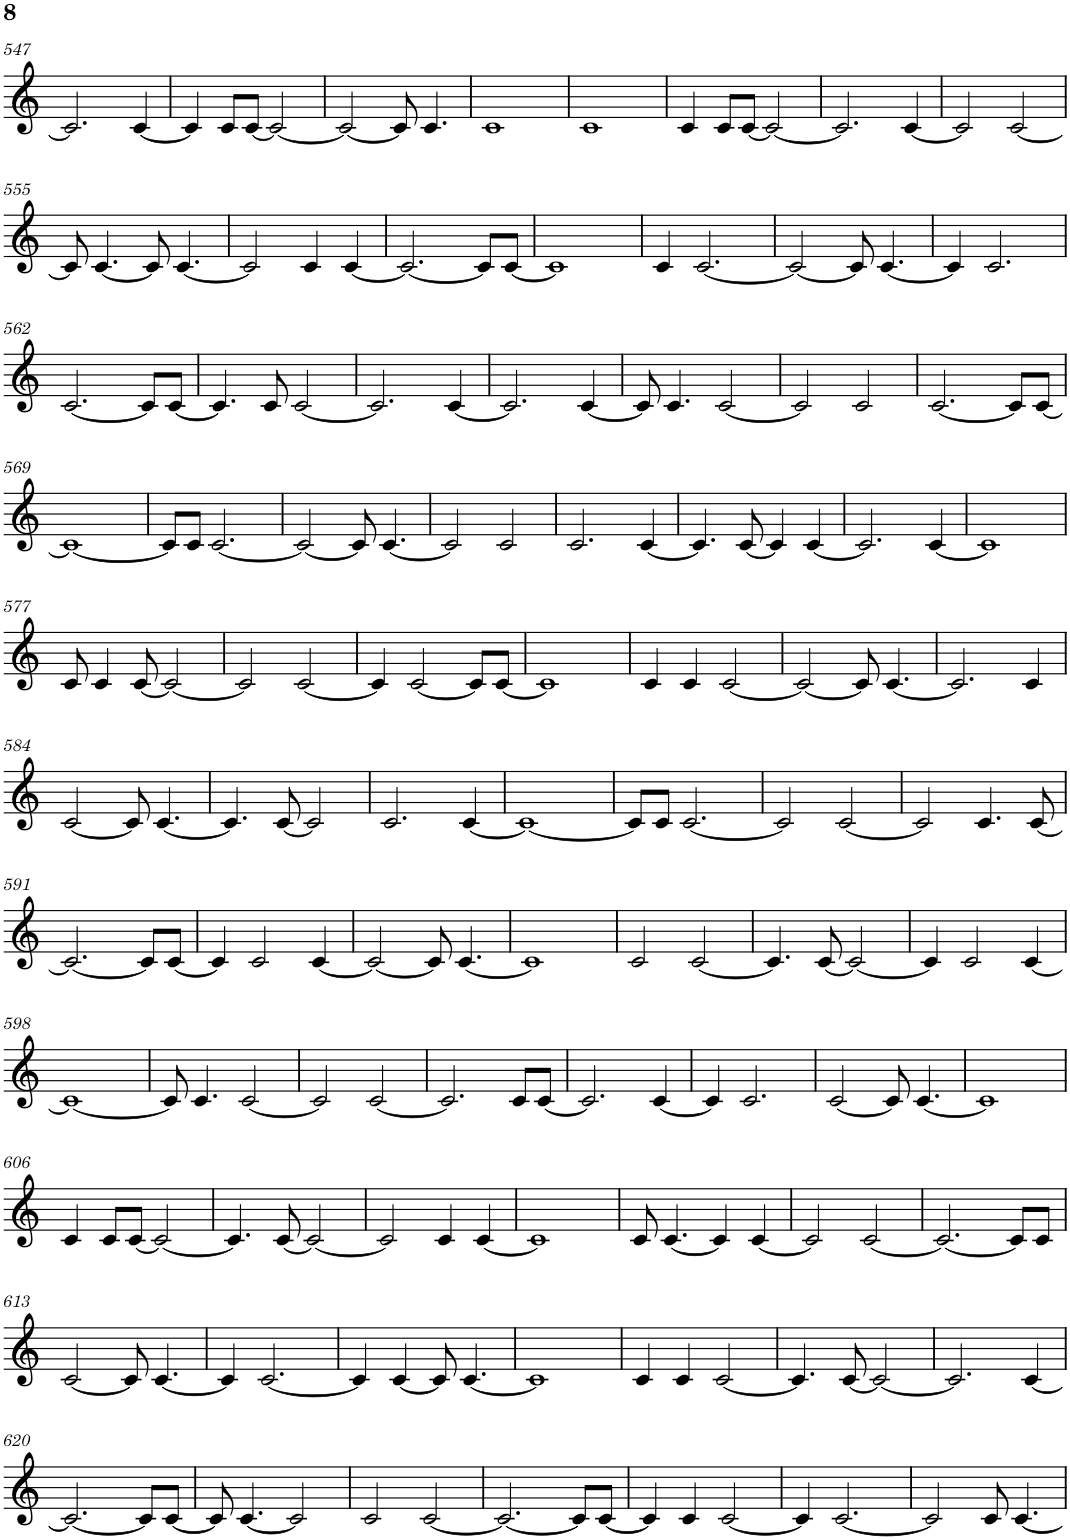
**kern
*part1
*staff1
*I"Piano
*I'Pno.
!!LO:PB:g=z
*clefG2
*k[]
*M4/4
=547
2.c/]
[4c/
=548
4c/]
8c/L
[8c/J
2c/_
=549
2c/_
8c/]
4.c/
=550
1c
=551
1c
=552
4c/
8c/L
[8c/J
2c/_
=553
2.c/]
[4c/
=554
2c/]
[2c/
!!LO:LB:g=z
=555
8c/]
[4.c/
8c/]
[4.c/
=556
2c/]
4c/
[4c/
=557
2.c/_
8c/L]
[8c/J
=558
1c]
=559
4c/
[2.c/
=560
2c/_
8c/]
[4.c/
=561
4c/]
2.c/
!!LO:LB:g=z
=562
[2.c/
8c/L]
[8c/J
=563
4.c/]
8c/
[2c/
=564
2.c/]
[4c/
=565
2.c/]
[4c/
=566
8c/]
4.c/
[2c/
=567
2c/]
2c/
=568
[2.c/
8c/L]
[8c/J
!!LO:LB:g=z
=569
1c_
=570
8c/L]
8c/J
[2.c/
=571
2c/_
8c/]
[4.c/
=572
2c/]
2c/
=573
2.c/
[4c/
=574
4.c/]
[8c/
4c/]
[4c/
=575
2.c/]
[4c/
=576
1c]
!!LO:LB:g=z
=577
8c/
4c/
[8c/
2c/_
=578
2c/]
[2c/
=579
4c/]
[2c/
8c/L]
[8c/J
=580
1c]
=581
4c/
4c/
[2c/
=582
2c/_
8c/]
[4.c/
=583
2.c/]
4c/
!!LO:LB:g=z
=584
[2c/
8c/]
[4.c/
=585
4.c/]
[8c/
2c/]
=586
2.c/
[4c/
=587
1c_
=588
8c/L]
8c/J
[2.c/
=589
2c/]
[2c/
=590
2c/]
4.c/
[8c/
!!LO:LB:g=z
=591
2.c/_
8c/L]
[8c/J
=592
4c/]
2c/
[4c/
=593
2c/_
8c/]
[4.c/
=594
1c]
=595
2c/
[2c/
=596
4.c/]
[8c/
2c/_
=597
4c/]
2c/
[4c/
!!LO:LB:g=z
=598
1c_
=599
8c/]
4.c/
[2c/
=600
2c/]
[2c/
=601
2.c/]
8c/L
[8c/J
=602
2.c/]
[4c/
=603
4c/]
2.c/
=604
[2c/
8c/]
[4.c/
=605
1c]
!!LO:LB:g=z
=606
4c/
8c/L
[8c/J
2c/_
=607
4.c/]
[8c/
2c/_
=608
2c/]
4c/
[4c/
=609
1c]
=610
8c/
[4.c/
4c/]
[4c/
=611
2c/]
[2c/
=612
2.c/_
8c/L]
8c/J
!!LO:LB:g=z
=613
[2c/
8c/]
[4.c/
=614
4c/]
[2.c/
=615
4c/]
[4c/
8c/]
[4.c/
=616
1c]
=617
4c/
4c/
[2c/
=618
4.c/]
[8c/
2c/_
=619
2.c/]
[4c/
!!LO:LB:g=z
=620
2.c/_
8c/L]
[8c/J
=621
8c/]
[4.c/
2c/]
=622
2c/
[2c/
=623
2.c/_
8c/L]
[8c/J
=624
4c/]
4c/
[2c/
=625
4c/]
[2.c/
=626
2c/]
8c/
[4.c/
=
*-
